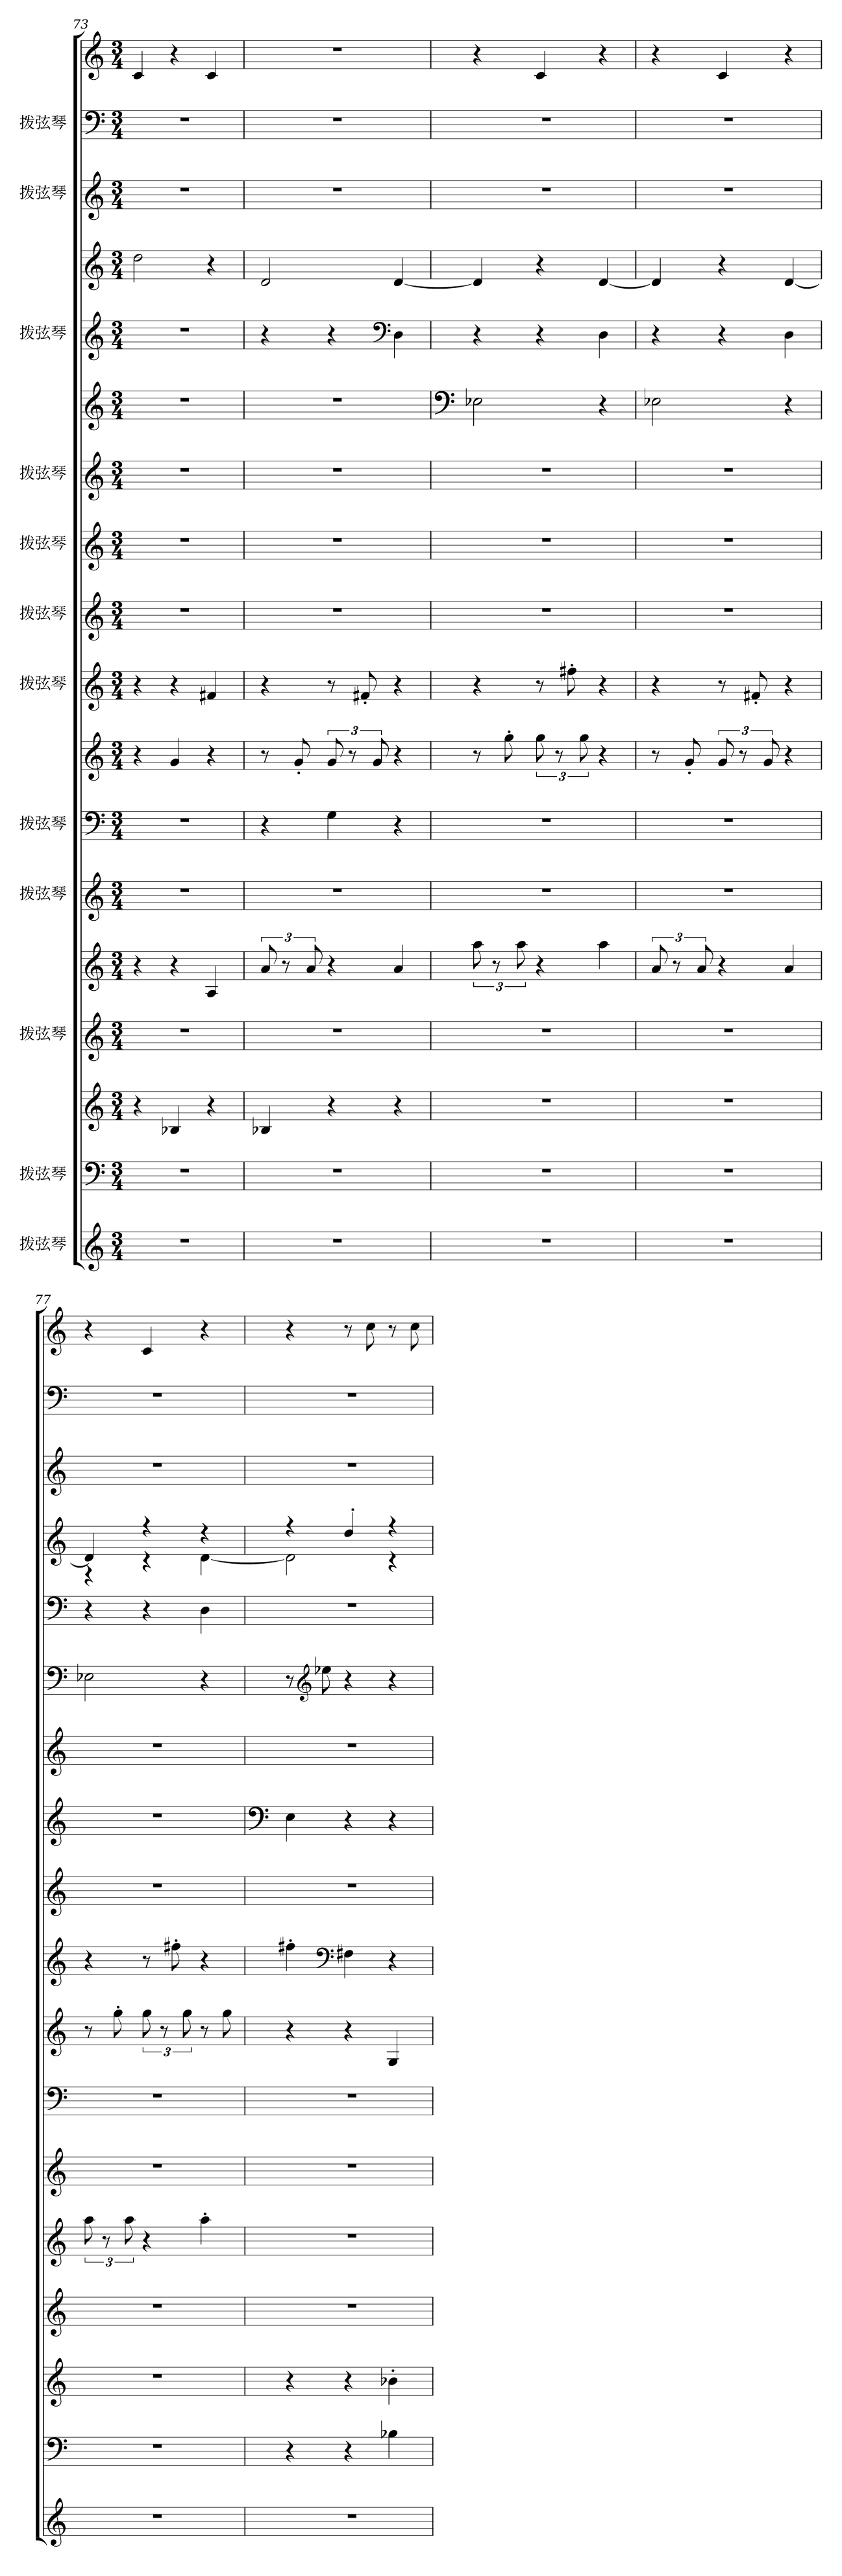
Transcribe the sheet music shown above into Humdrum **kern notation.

**kern	**kern	**kern	**kern	**kern	**kern	**kern	**kern	**kern	**kern	**kern	**kern	**kern	**kern	**kern	**kern	**kern	**kern
*part12	*part11	*part11	*part10	*part10	*part9	*part8	*part8	*part7	*part6	*part5	*part4	*part4	*part3	*part3	*part2	*part1	*part1
*staff18	*staff17	*staff16	*staff15	*staff14	*staff13	*staff12	*staff11	*staff10	*staff9	*staff8	*staff7	*staff6	*staff5	*staff4	*staff3	*staff2	*staff1
*I"拨弦琴	*I"拨弦琴	*	*I"拨弦琴	*	*I"拨弦琴	*I"拨弦琴	*	*I"拨弦琴	*I"拨弦琴	*I"拨弦琴	*I"拨弦琴	*	*I"拨弦琴	*	*I"拨弦琴	*I"拨弦琴	*
*clefG2	*clefF4	*clefG2	*clefG2	*clefG2	*clefG2	*clefF4	*clefG2	*clefG2	*clefG2	*clefG2	*clefG2	*clefG2	*clefG2	*clefG2	*clefG2	*clefF4	*clefG2
*k[]	*k[]	*k[]	*k[]	*k[]	*k[]	*k[]	*k[]	*k[]	*k[]	*k[]	*k[]	*k[]	*k[]	*k[]	*k[]	*k[]	*k[]
*M3/4	*M3/4	*M3/4	*M3/4	*M3/4	*M3/4	*M3/4	*M3/4	*M3/4	*M3/4	*M3/4	*M3/4	*M3/4	*M3/4	*M3/4	*M3/4	*M3/4	*M3/4
=73	=73	=73	=73	=73	=73	=73	=73	=73	=73	=73	=73	=73	=73	=73	=73	=73	=73
2.r	2.r	4r	2.r	4r	2.r	2.r	4r	4r	2.r	2.r	2.r	2.r	2.r	2dd\	2.r	2.r	4c/
.	.	4B-X/	.	4r	.	.	4g/	4r	.	.	.	.	.	.	.	.	4r
.	.	4r	.	4A/	.	.	4r	4f#X/	.	.	.	.	.	4r	.	.	4c/
=74	=74	=74	=74	=74	=74	=74	=74	=74	=74	=74	=74	=74	=74	=74	=74	=74	=74
2.r	2.r	4B-X/	2.r	12a/	2.r	4r	8r	4r	2.r	2.r	2.r	2.r	4r	2d/	2.r	2.r	2.r
.	.	.	.	12r	.	.	.	.	.	.	.	.	.	.	.	.	.
.	.	.	.	.	.	.	8g'/	.	.	.	.	.	.	.	.	.	.
.	.	.	.	12a/	.	.	.	.	.	.	.	.	.	.	.	.	.
.	.	4r	.	4r	.	4G\	12g/	8r	.	.	.	.	4r	.	.	.	.
.	.	.	.	.	.	.	12r	.	.	.	.	.	.	.	.	.	.
.	.	.	.	.	.	.	.	8f#X'/	.	.	.	.	.	.	.	.	.
.	.	.	.	.	.	.	12g/	.	.	.	.	.	.	.	.	.	.
*	*	*	*	*	*	*	*	*	*	*	*	*	*clefF4	*	*	*	*
.	.	4r	.	4a/	.	4r	4r	4r	.	.	.	.	4D\	[4d/	.	.	.
!!LO:PB:g=z
=75	=75	=75	=75	=75	=75	=75	=75	=75	=75	=75	=75	=75	=75	=75	=75	=75	=75
*	*	*	*	*	*	*	*	*	*	*	*	*clefF4	*	*	*	*	*
2.r	2.r	2.r	2.r	12aa\	2.r	2.r	8r	4r	2.r	2.r	2.r	2E-X\	4r	4d/]	2.r	2.r	4r
.	.	.	.	12r	.	.	.	.	.	.	.	.	.	.	.	.	.
.	.	.	.	.	.	.	8gg'\	.	.	.	.	.	.	.	.	.	.
.	.	.	.	12aa\	.	.	.	.	.	.	.	.	.	.	.	.	.
.	.	.	.	4r	.	.	12gg\	8r	.	.	.	.	4r	4r	.	.	4c/
.	.	.	.	.	.	.	12r	.	.	.	.	.	.	.	.	.	.
.	.	.	.	.	.	.	.	8ff#X'\	.	.	.	.	.	.	.	.	.
.	.	.	.	.	.	.	12gg\	.	.	.	.	.	.	.	.	.	.
.	.	.	.	4aa\	.	.	4r	4r	.	.	.	4r	4D\	[4d/	.	.	4r
=76	=76	=76	=76	=76	=76	=76	=76	=76	=76	=76	=76	=76	=76	=76	=76	=76	=76
2.r	2.r	2.r	2.r	12a/	2.r	2.r	8r	4r	2.r	2.r	2.r	2E-X\	4r	4d/]	2.r	2.r	4r
.	.	.	.	12r	.	.	.	.	.	.	.	.	.	.	.	.	.
.	.	.	.	.	.	.	8g'/	.	.	.	.	.	.	.	.	.	.
.	.	.	.	12a/	.	.	.	.	.	.	.	.	.	.	.	.	.
.	.	.	.	4r	.	.	12g/	8r	.	.	.	.	4r	4r	.	.	4c/
.	.	.	.	.	.	.	12r	.	.	.	.	.	.	.	.	.	.
.	.	.	.	.	.	.	.	8f#X'/	.	.	.	.	.	.	.	.	.
.	.	.	.	.	.	.	12g/	.	.	.	.	.	.	.	.	.	.
.	.	.	.	4a/	.	.	4r	4r	.	.	.	4r	4D\	[4d/	.	.	4r
=77	=77	=77	=77	=77	=77	=77	=77	=77	=77	=77	=77	=77	=77	=77	=77	=77	=77
*	*	*	*	*	*	*	*	*	*	*	*	*	*	*^	*	*	*
2.r	2.r	2.r	2.r	12aa\	2.r	2.r	8r	4r	2.r	2.r	2.r	2E-X\	4r	4d/]	4r	2.r	2.r	4r
.	.	.	.	12r	.	.	.	.	.	.	.	.	.	.	.	.	.	.
.	.	.	.	.	.	.	8gg'\	.	.	.	.	.	.	.	.	.	.	.
.	.	.	.	12aa\	.	.	.	.	.	.	.	.	.	.	.	.	.	.
.	.	.	.	4r	.	.	12gg\	8r	.	.	.	.	4r	4r	4r	.	.	4c/
.	.	.	.	.	.	.	12r	.	.	.	.	.	.	.	.	.	.	.
.	.	.	.	.	.	.	.	8ff#X'\	.	.	.	.	.	.	.	.	.	.
.	.	.	.	.	.	.	12gg\	.	.	.	.	.	.	.	.	.	.	.
.	.	.	.	4aa'\	.	.	8r	4r	.	.	.	4r	4D\	4r	[4d\	.	.	4r
.	.	.	.	.	.	.	8gg\	.	.	.	.	.	.	.	.	.	.	.
=78	=78	=78	=78	=78	=78	=78	=78	=78	=78	=78	=78	=78	=78	=78	=78	=78	=78	=78
*	*	*	*	*	*	*	*	*	*	*clefF4	*	*	*	*	*	*	*	*
2.r	4r	4r	2.r	2.r	2.r	2.r	4r	4ff#X'\	2.r	4E\	2.r	8r	2.r	4r	2d\]	2.r	2.r	4r
*	*	*	*	*	*	*	*	*	*	*	*	*clefG2	*	*	*	*	*	*
.	.	.	.	.	.	.	.	.	.	.	.	8ee-X\	.	.	.	.	.	.
*	*	*	*	*	*	*	*	*clefF4	*	*	*	*	*	*	*	*	*	*
.	4r	4r	.	.	.	.	4r	4F#X\	.	4r	.	4r	.	4dd'/	.	.	.	8r
.	.	.	.	.	.	.	.	.	.	.	.	.	.	.	.	.	.	8cc\
.	4B-X\	4b-X'\	.	.	.	.	4G/	4r	.	4r	.	4r	.	4r	4r	.	.	8r
.	.	.	.	.	.	.	.	.	.	.	.	.	.	.	.	.	.	8cc\
*	*	*	*	*	*	*	*	*	*	*	*	*	*	*v	*v	*	*	*
=	=	=	=	=	=	=	=	=	=	=	=	=	=	=	=	=	=
*-	*-	*-	*-	*-	*-	*-	*-	*-	*-	*-	*-	*-	*-	*-	*-	*-	*-
